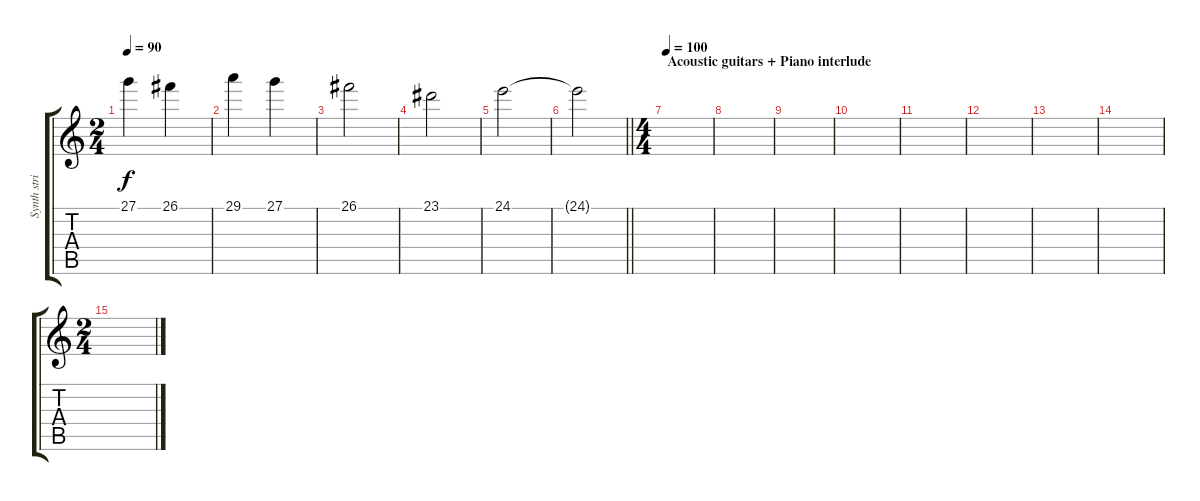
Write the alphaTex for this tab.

\track ("Synth string" "Synth stri") {instrument synthstrings1}
\staff {score tabs}
\tuning (E4 B3 G3 D3 A2 E2) {hide}
\ts (2 4)
\tempo 90
\clef g2
\ks c
27.1.4{dy f} 26.1.4 |
29.1.4 27.1.4 |
26.1.2 |
23.1.2 |
24.1.2 |
\barLineRight lightlight
24.1{t}.2 |
\ts (4 4)
\section ("" "Acoustic guitars + Piano interlude")
\tempo 100
|
|
|
|
|
|
|
|
\ts (2 4)
